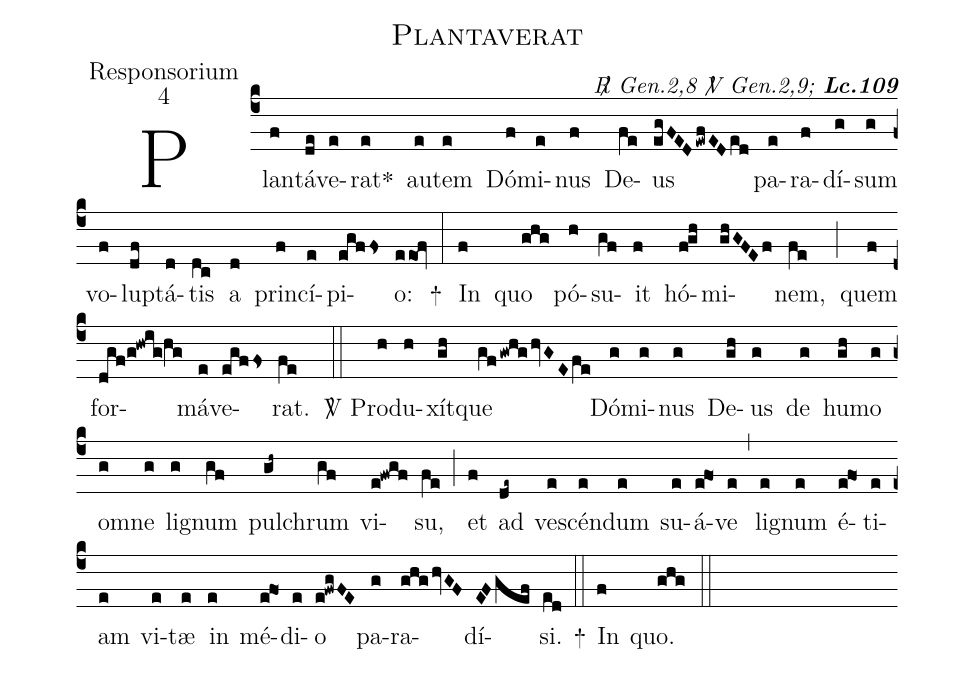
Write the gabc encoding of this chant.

name:Plantaverat;
office-part:Responsorium;
mode:4;
commentary: {\itshape\mdseries \Rbar\ Gen.2,8 \Vbar\ Gen.2,9;\/} {\bfseries Lc.109};
%%
(c4)  Plan(f)tá(de)ve(e)rat<sp>*</sp>(e) au(e)tem(e) Dó(f)mi(e)nus(f) De(fe)us(egFEDewfEDed)
   pa(e)ra(f)dí(g)sum(g) vo(f)lup(df)tá(d)tis(dc) a(d) prin(f)cí(e)pi(egffs)o:(eeo1@fv) <sp>+</sp>(:)
In(f) quo(ghg) pó(h)su(gf)it(f) hó(f!gh)mi(ghGFEf)nem,(fe)  (;)
quem(f) for(dgf/0g@hwig/0hg)má(e)ve(egffs)rat.(fe) (::)
<sp>V/</sp> Pro(h)du(h)xít(gh)que(gfgwhghvGEfe) Dó(g)mi(g)nus(g) De(gh)us(g) de(g) hu(gh)mo(g) om(g)ne(g) li(g)gnum(gf) pul(gh~)chrum(gf) vi(e@fwgf)su,(fe) (;)
et(f) ad(de~) ve(e)scén(e)dum(e) su(e)á(e@fo1)ve(e) (,)
li(e)gnum(e) é(e@fo1)ti(e)am(e) vi(e)tæ(e) in(e) mé(e@fo1)di(e)o(e!fwgFE)
   pa(g)ra(ghghvGF)dí(EFgef)si.(ed)  <sp>+</sp>(::)
In(f) quo.(ghg) (::)
